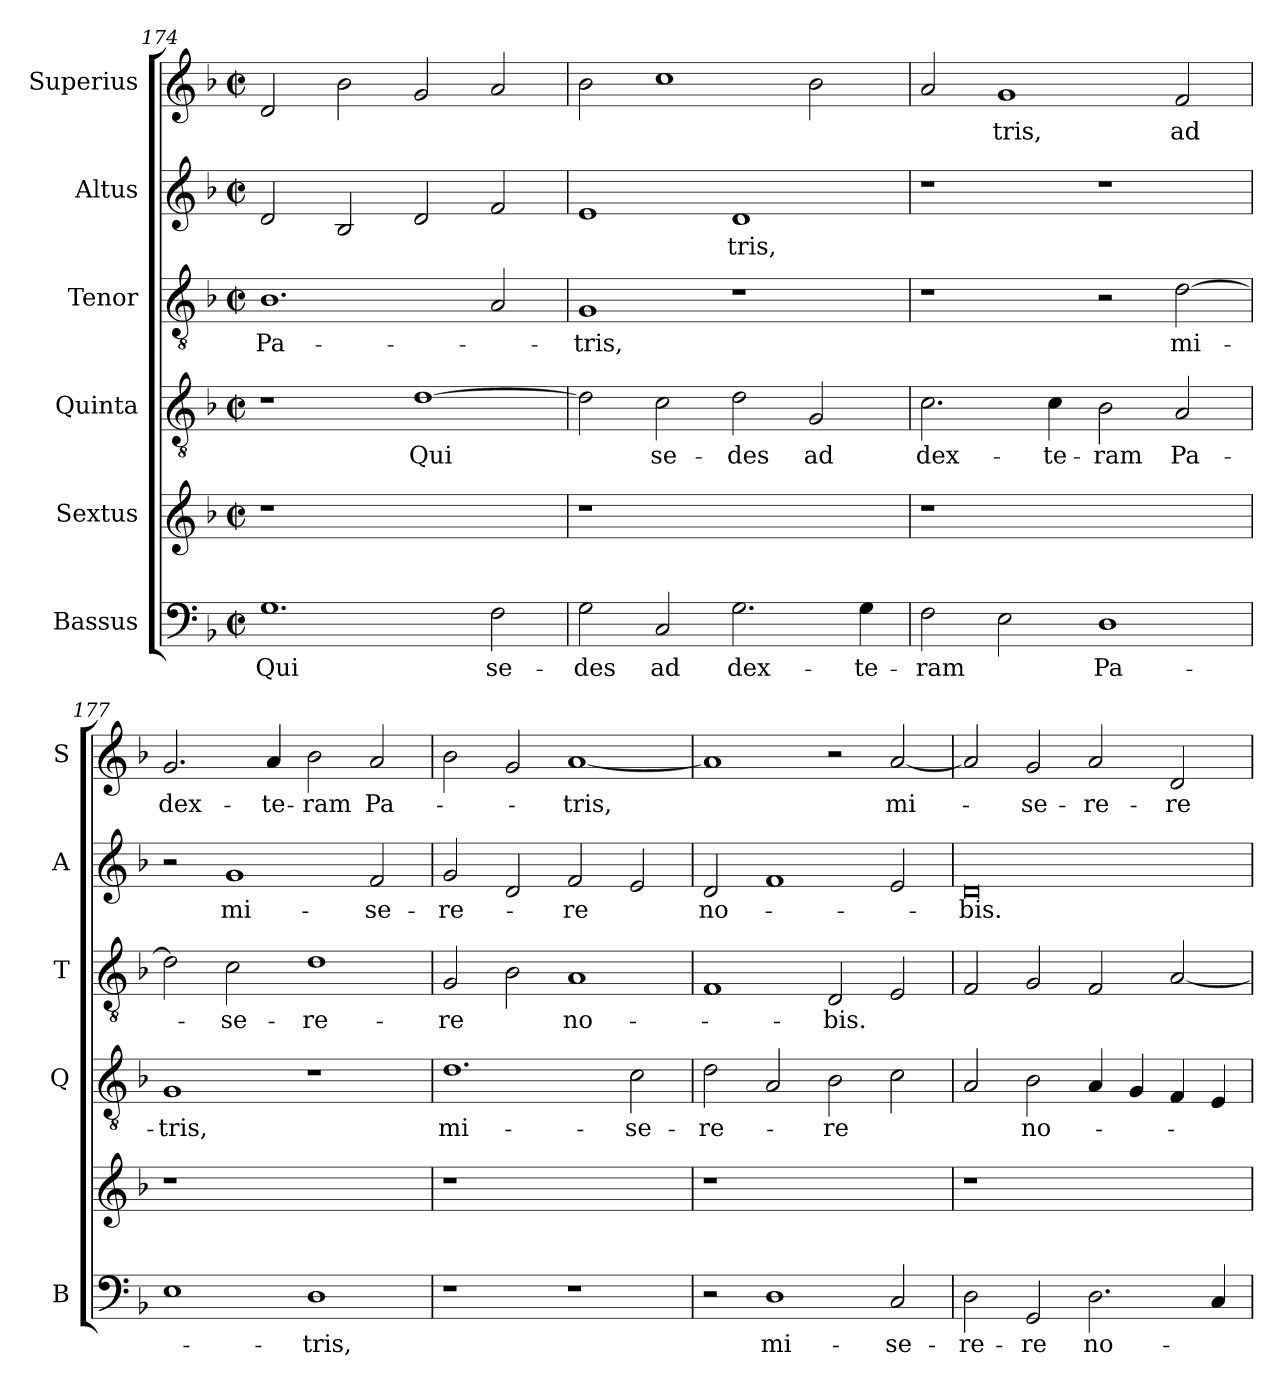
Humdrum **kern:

**kern	**text	**kern	**kern	**text	**kern	**text	**kern	**text	**kern	**text
*part6	*part6	*part5	*part4	*part4	*part3	*part3	*part2	*part2	*part1	*part1
*staff6	*staff6	*staff5	*staff4	*staff4	*staff3	*staff3	*staff2	*staff2	*staff1	*staff1
*I"Bassus	*	*I"Sextus	*I"Quinta	*	*I"Tenor	*	*I"Altus	*	*I"Superius	*
*I'B	*	*	*I'Q	*	*I'T	*	*I'A	*	*I'S	*
*clefF4	*	*clefG2	*clefGv2	*	*clefGv2	*	*clefG2	*	*clefG2	*
*k[b-]	*	*k[b-]	*k[b-]	*	*k[b-]	*	*k[b-]	*	*k[b-]	*
*F:	*	*F:	*F:	*	*F:	*	*F:	*	*F:	*
*M2/2	*	*M2/2	*M2/2	*	*M2/2	*	*M2/2	*	*M2/2	*
*met(c|)	*	*met(c|)	*met(c|)	*	*met(c|)	*	*met(c|)	*	*met(c|)	*
=174	=174	=174	=174	=174	=174	=174	=174	=174	=174	=174
!	!LO:LY:b	!	!	!	!	!LO:LY:b	!	!	!	!
1.G	Qui	1r	1r	.	1.B-	Pa-	2d/	.	2d/	.
.	.	.	.	.	.	.	2B-/	.	2b-\	.
!	!	!	!	!LO:LY:b	!	!	!	!	!	!
.	.	1ryy	[1d	Qui	.	.	2d/	.	2g/	.
!	!LO:LY:b	!	!	!	!	!	!	!	!	!
2F\	se-	.	.	.	2A/	.	2f/	.	2a/	.
=175	=175	=175	=175	=175	=175	=175	=175	=175	=175	=175
!	!LO:LY:b	!	!	!	!	!LO:LY:b	!	!	!	!
2G\	-des	1r	2d\]	.	1G	-tris,	1e	.	2b-\	.
!	!LO:LY:b	!	!	!LO:LY:b	!	!	!	!	!	!
2C/	ad	.	2c\	se-	.	.	.	.	1cc	.
!	!LO:LY:b	!	!	!LO:LY:b	!	!	!	!LO:LY:b	!	!
2.G\	dex-	1ryy	2d\	-des	1r	.	1d	-tris,	.	.
!	!	!	!	!LO:LY:b	!	!	!	!	!	!
.	.	.	2G/	ad	.	.	.	.	2b-\	.
!	!LO:LY:b	!	!	!	!	!	!	!	!	!
4G\	-te-	.	.	.	.	.	.	.	.	.
=176	=176	=176	=176	=176	=176	=176	=176	=176	=176	=176
!	!LO:LY:b	!	!	!LO:LY:b	!	!	!	!	!	!
2F\	-ram	1r	2.c\	dex-	1r	.	1r	.	2a/	.
!	!	!	!	!	!	!	!	!	!	!LO:LY:b
2E\	.	.	.	.	.	.	.	.	1g	-tris,
!	!	!	!	!LO:LY:b	!	!	!	!	!	!
.	.	.	4c\	-te-	.	.	.	.	.	.
!	!LO:LY:b	!	!	!LO:LY:b	!	!	!	!	!	!
1D	Pa-	1ryy	2B-\	-ram	2r	.	1r	.	.	.
!	!	!	!	!LO:LY:b	!	!LO:LY:b	!	!	!	!LO:LY:b
.	.	.	2A/	Pa-	[2d\	mi-	.	.	2f/	ad
=177	=177	=177	=177	=177	=177	=177	=177	=177	=177	=177
!	!	!	!	!LO:LY:b	!	!	!	!	!	!LO:LY:b
1E	.	1r	1G	-tris,	2d\]	.	2r	.	2.g/	dex-
!	!	!	!	!	!	!LO:LY:b	!	!LO:LY:b	!	!
.	.	.	.	.	2c\	-se-	1g	mi-	.	.
!	!	!	!	!	!	!	!	!	!	!LO:LY:b
.	.	.	.	.	.	.	.	.	4a/	-te-
!	!LO:LY:b	!	!	!	!	!LO:LY:b	!	!	!	!LO:LY:b
1D	-tris,	1ryy	1r	.	1d	-re-	.	.	2b-\	-ram
!	!	!	!	!	!	!	!	!LO:LY:b	!	!LO:LY:b
.	.	.	.	.	.	.	2f/	-se-	2a/	Pa-
!!LO:LB:g=z
=178	=178	=178	=178	=178	=178	=178	=178	=178	=178	=178
!	!	!	!	!LO:LY:b	!	!LO:LY:b	!	!LO:LY:b	!	!
1r	.	1r	1.d	mi-	2G/	-re	2g/	-re-	2b-\	.
.	.	.	.	.	2B-\	.	2d/	.	2g/	.
!	!	!	!	!	!	!LO:LY:b	!	!LO:LY:b	!	!LO:LY:b
1r	.	1ryy	.	.	1A	no-	2f/	-re	[1a	-tris,
!	!	!	!	!LO:LY:b	!	!	!	!	!	!
.	.	.	2c\	-se-	.	.	2e/	.	.	.
=179	=179	=179	=179	=179	=179	=179	=179	=179	=179	=179
!	!	!	!	!LO:LY:b	!	!	!	!LO:LY:b	!	!
2r	.	1r	2d\	-re-	1F	.	2d/	no-	1a]	.
!	!LO:LY:b	!	!	!	!	!	!	!	!	!
1D	mi-	.	2A/	.	.	.	1f	.	.	.
!	!	!	!	!LO:LY:b	!	!LO:LY:b	!	!	!	!
.	.	1ryy	2B-\	-re	2D/	-bis.	.	.	2r	.
!	!LO:LY:b	!	!	!	!	!	!	!	!	!LO:LY:b
2C/	-se-	.	2c\	.	2E/	.	2e/	.	[2a/	mi-
=180	=180	=180	=180	=180	=180	=180	=180	=180	=180	=180
!	!LO:LY:b	!	!	!	!	!	!	!LO:LY:b	!	!
2D\	-re-	1r	2A/	.	2F/	.	0d	-bis.	2a/]	.
!	!LO:LY:b	!	!	!LO:LY:b	!	!	!	!	!	!LO:LY:b
2GG/	-re	.	2B-\	no-	2G/	.	.	.	2g/	-se-
!	!LO:LY:b	!	!	!	!	!	!	!	!	!LO:LY:b
2.D\	no-	1ryy	4A/	.	2F/	.	.	.	2a/	-re-
.	.	.	4G/	.	.	.	.	.	.	.
!	!	!	!	!	!	!	!	!	!	!LO:LY:b
.	.	.	4F/	.	[2A/	.	.	.	2d/	-re
4C/	.	.	4E/	.	.	.	.	.	.	.
=	=	=	=	=	=	=	=	=	=	=
*-	*-	*-	*-	*-	*-	*-	*-	*-	*-	*-
